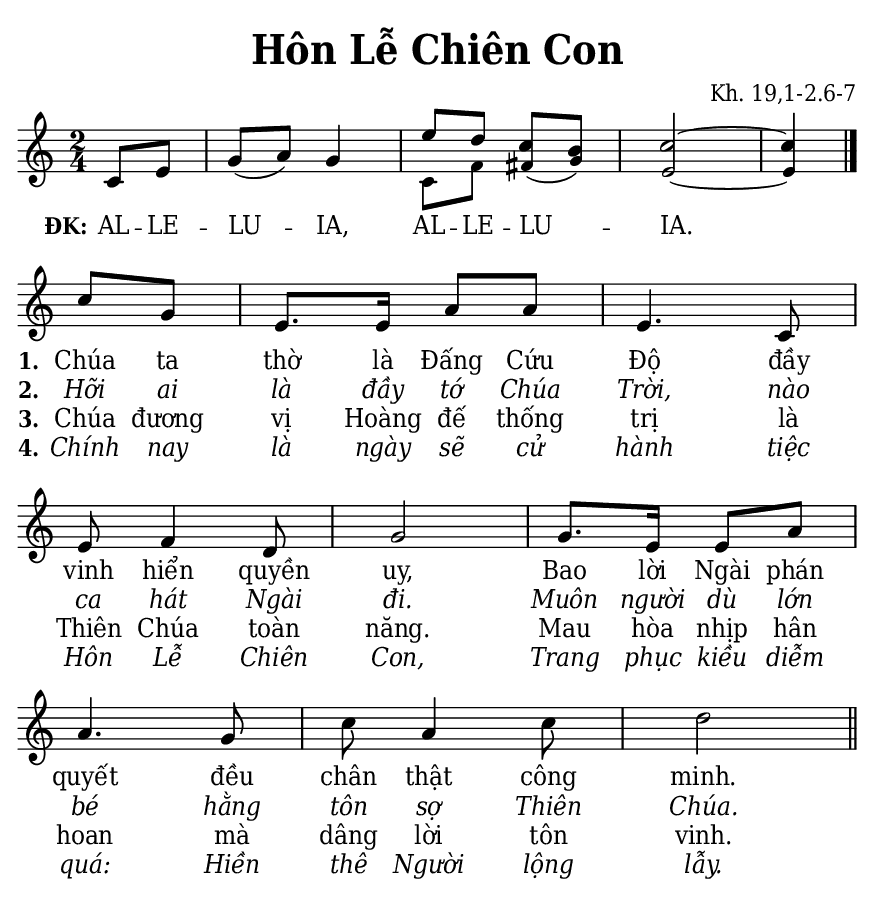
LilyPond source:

% Cài đặt chung\
\version "2.22.1"
\include "english.ly"

\header {
  title = \markup { \fontsize #1 "Hôn Lễ Chiên Con" }
  composer = "Kh. 19,1-2.6-7"
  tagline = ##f
}

% Nhạc phiên khúc
nhacPhienKhucSop = \relative c' {
  \partial 4 c8 e |
  g (a) g4 |
  e'8 d c (b) |
  c2 ~ |
  c4 \bar "|." \break
  
  c8 g |
  e8. e16 a8 a |
  e4. c8 |
  e f4 d8 |
  g2 |
  g8. e16 e8 a |
  a4. g8 |
  c8 a4 c8 |
  d2 \bar "||"
}

nhacPhienKhucAlto = \relative c' {
  c8 e |
  g8 (a) g4 |
  c,8 [f] fs (g) |
  e2 ~ |
  e4
}

% Lời phiên khúc
loiPhienKhucSop = \lyrics {
  \set stanza = "ĐK:"
  AL -- LE -- LU -- IA,
  AL -- LE -- LU -- IA.
  <<
    {
      \set stanza = "1."
      Chúa ta thờ là Đấng Cứu Độ đầy vinh hiển quyền uy,
      Bao lời Ngài phán quyết đều chân thật công minh.
    }
    \new Lyrics {
	    \set associatedVoice = "beSop"
	    \set stanza = "2."
      \override Lyrics.LyricText.font-shape = #'italic
	    Hỡi ai là đầy tớ Chúa Trời,
	    nào ca hát Ngài đi.
	    Muôn người dù lớn bé hằng tôn sợ Thiên Chúa.
    }
    \new Lyrics {
	    \set associatedVoice = "beSop"
	    \set stanza = "3."
	    Chúa đương vị Hoàng đế thống trị
	    là Thiên Chúa toàn năng.
	    Mau hòa nhịp hân hoan mà dâng lời tôn vinh.
    }
    \new Lyrics {
	    \set associatedVoice = "beSop"
	    \set stanza = "4."
      \override Lyrics.LyricText.font-shape = #'italic
	    Chính nay là ngày sẽ cử hành tiệc Hôn Lễ Chiên Con,
	    Trang phục kiều diễm quá:
	    Hiền thê Người lộng lẫy.
    }
  >>
}

% Dàn trang
\paper {
  #(set-paper-size "a5")
  top-margin = 3\mm
  bottom-margin = 3\mm
  left-margin = 3\mm
  right-margin = 3\mm
  indent = #0
  #(define fonts
	 (make-pango-font-tree "Deja Vu Serif Condensed"
	 		       "Deja Vu Serif Condensed"
			       "Deja Vu Serif Condensed"
			       (/ 20 20)))
  print-page-number = ##f
  system-system-spacing = #'((basic-distance . 0.1) (padding . 3))
}

TongNhip = {
  \key c \major \time 2/4
  \set Timing.beamExceptions = #'()
  \set Timing.baseMoment = #(ly:make-moment 1/4)
}

% Đổi kích thước nốt cho bè phụ
notBePhu =
#(define-music-function (font-size music) (number? ly:music?)
   (for-some-music
     (lambda (m)
       (if (music-is-of-type? m 'rhythmic-event)
           (begin
             (set! (ly:music-property m 'tweaks)
                   (cons `(font-size . ,font-size)
                         (ly:music-property m 'tweaks)))
             #t)
           #f))
     music)
   music)

\score {
  \new ChoirStaff <<
    \new Staff \with {
        \consists "Merge_rests_engraver"
        printPartCombineTexts = ##f
      }
      <<
      \new Voice \TongNhip \partCombine 
        \nhacPhienKhucSop
        \notBePhu -1 { \nhacPhienKhucAlto }
      \new NullVoice = beSop \nhacPhienKhucSop
      \new Lyrics \lyricsto beSop \loiPhienKhucSop
      >>
  >>
  \layout {
    \override Lyrics.LyricSpace.minimum-distance = #1.5
    \override Score.BarNumber.break-visibility = ##(#f #f #f)
    \override Score.SpacingSpanner.uniform-stretching = ##t
  } 
}
